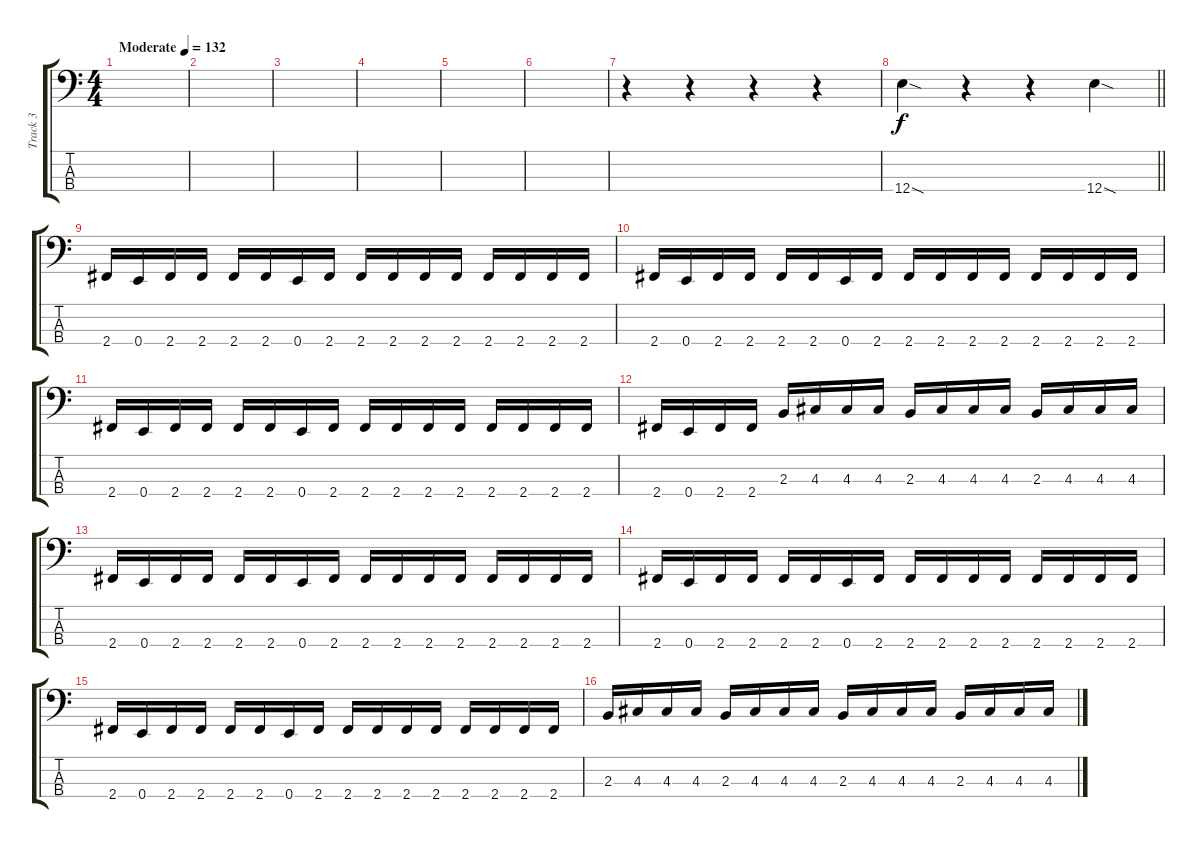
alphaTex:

\track ("Track 3" "Track 3") {instrument electricbassfinger}
\staff {score tabs}
\tuning (G2 D2 A1 E1) {hide}
\ts (4 4)
\tempo (132 "Moderate")
\clef f4
\ks c
|
|
|
|
|
|
r.4 r.4 r.4 r.4 |
\barLineRight lightlight
12.4{sod}.4 r.4 r.4 12.4{sod}.4 |
\section ("" "")
2.4.16 0.4.16 2.4.16 2.4.16 2.4.16 2.4.16 0.4.16 2.4.16 2.4.16 2.4.16 2.4.16 2.4.16 2.4.16 2.4.16 2.4.16 2.4.16 |
2.4.16 0.4.16 2.4.16 2.4.16 2.4.16 2.4.16 0.4.16 2.4.16 2.4.16 2.4.16 2.4.16 2.4.16 2.4.16 2.4.16 2.4.16 2.4.16 |
2.4.16 0.4.16 2.4.16 2.4.16 2.4.16 2.4.16 0.4.16 2.4.16 2.4.16 2.4.16 2.4.16 2.4.16 2.4.16 2.4.16 2.4.16 2.4.16 |
2.4.16 0.4.16 2.4.16 2.4.16 2.3.16 4.3.16 4.3.16 4.3.16 2.3.16 4.3.16 4.3.16 4.3.16 2.3.16 4.3.16 4.3.16 4.3.16 |
2.4.16 0.4.16 2.4.16 2.4.16 2.4.16 2.4.16 0.4.16 2.4.16 2.4.16 2.4.16 2.4.16 2.4.16 2.4.16 2.4.16 2.4.16 2.4.16 |
2.4.16 0.4.16 2.4.16 2.4.16 2.4.16 2.4.16 0.4.16 2.4.16 2.4.16 2.4.16 2.4.16 2.4.16 2.4.16 2.4.16 2.4.16 2.4.16 |
2.4.16 0.4.16 2.4.16 2.4.16 2.4.16 2.4.16 0.4.16 2.4.16 2.4.16 2.4.16 2.4.16 2.4.16 2.4.16 2.4.16 2.4.16 2.4.16 |
2.3.16 4.3.16 4.3.16 4.3.16 2.3.16 4.3.16 4.3.16 4.3.16 2.3.16 4.3.16 4.3.16 4.3.16 2.3.16 4.3.16 4.3.16 4.3.16
